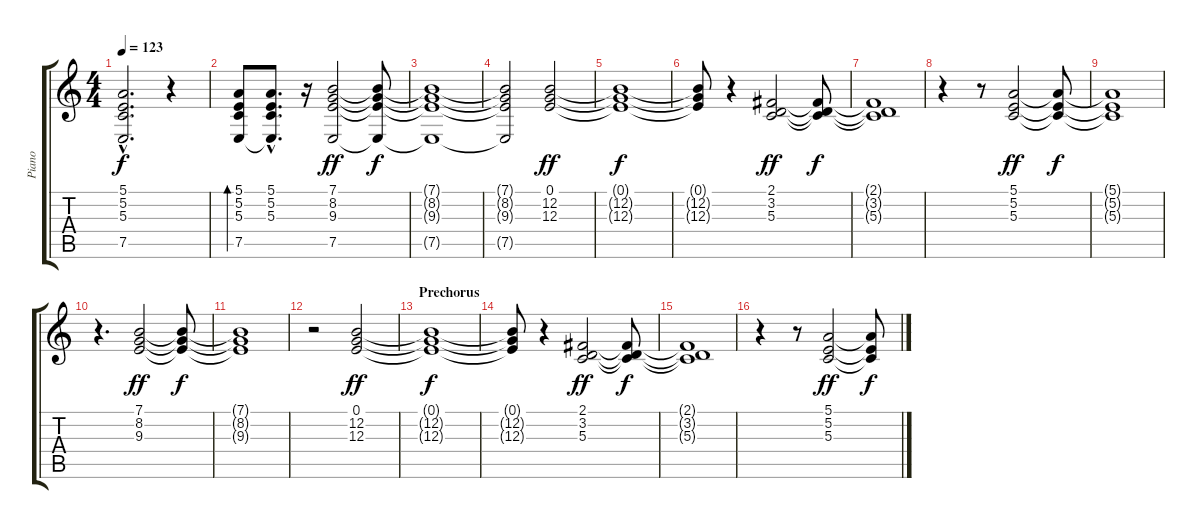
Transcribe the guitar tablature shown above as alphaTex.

\track ("Piano" "Piano") {instrument electricpiano2}
\staff {score tabs}
\tuning (E4 B3 G3 D3 A2 E2) {hide}
\ts (4 4)
\tempo 123
\clef g2
\ks c
(5.1{t} 5.2{t} 5.3{t} 7.5{hac t}).2{d dy f} r.4 |
(5.1 5.2 5.3 7.5).8{bd 30} (5.1{hac} 5.2{hac} 5.3{hac} 7.5{hac t}).8{d} r.16 (7.1 8.2 9.3 7.5).2{dy ff} (7.1{t} 8.2{t} 9.3{t} 7.5{t}).8{dy f} |
(7.1{t} 8.2{t} 9.3{t} 7.5{t}).1 |
(7.1{t} 8.2{t} 9.3{t} 7.5{t}).2 (0.1 12.2 12.3).2{dy ff} |
(0.1{t} 12.2{t} 12.3{t}).1{dy f} |
(0.1{t} 12.2{t} 12.3{t}).8 r.4 (2.1 3.2 5.3).2{dy ff} (2.1{t} 3.2{t} 5.3{t}).8{dy f} |
(2.1{t} 3.2{t} 5.3{t}).1 |
r.4 r.8 (5.1 5.2 5.3).2{dy ff} (5.1{t} 5.2{t} 5.3{t}).8{dy f} |
(5.1{t} 5.2{t} 5.3{t}).1 |
r.4{d} (7.1 8.2 9.3).2{dy ff} (7.1{t} 8.2{t} 9.3{t}).8{dy f} |
(7.1{t} 8.2{t} 9.3{t}).1 |
r.2 (0.1 12.2 12.3).2{dy ff} |
\section ("" "Prechorus")
(0.1{t} 12.2{t} 12.3{t}).1{dy f} |
(0.1{t} 12.2{t} 12.3{t}).8 r.4 (2.1 3.2 5.3).2{dy ff} (2.1{t} 3.2{t} 5.3{t}).8{dy f} |
(2.1{t} 3.2{t} 5.3{t}).1 |
r.4 r.8 (5.1 5.2 5.3).2{dy ff} (5.1{t} 5.2{t} 5.3{t}).8{dy f}
